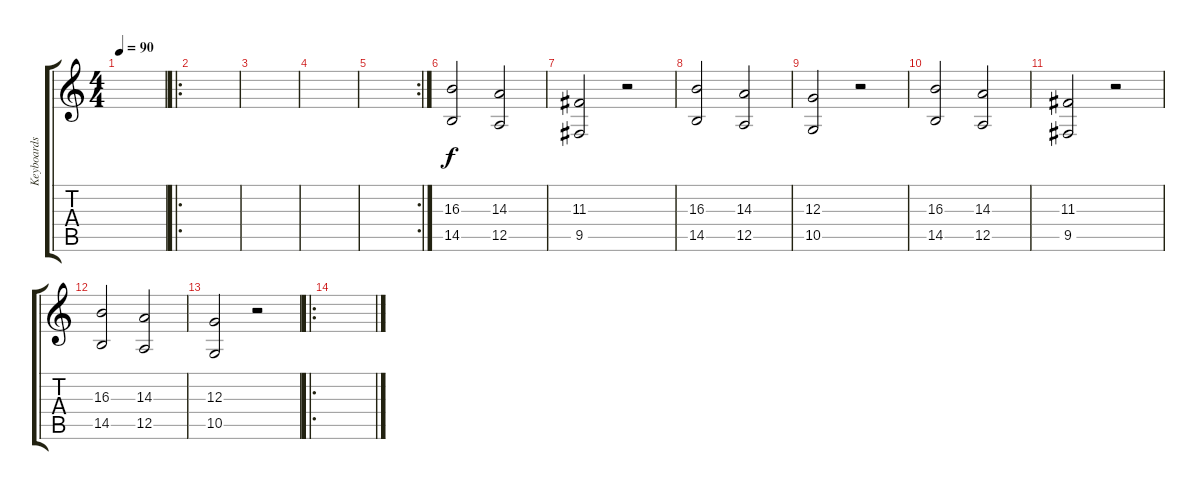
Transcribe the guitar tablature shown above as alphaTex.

\track ("Keyboards" "Keyboards") {instrument stringensemble2}
\staff {score tabs}
\tuning (E4 B3 G3 D3 A2 E2) {hide}
\ts (4 4)
\tempo 90
\clef g2
\ks c
|
\ro
|
|
|
\rc 2
|
(16.3 14.5).2 (14.3 12.5).2 |
(11.3 9.5).2 r.2 |
(16.3 14.5).2 (14.3 12.5).2 |
(12.3 10.5).2 r.2 |
(16.3 14.5).2 (14.3 12.5).2 |
(11.3 9.5).2 r.2 |
(16.3 14.5).2 (14.3 12.5).2 |
(12.3 10.5).2 r.2 |
\ro
